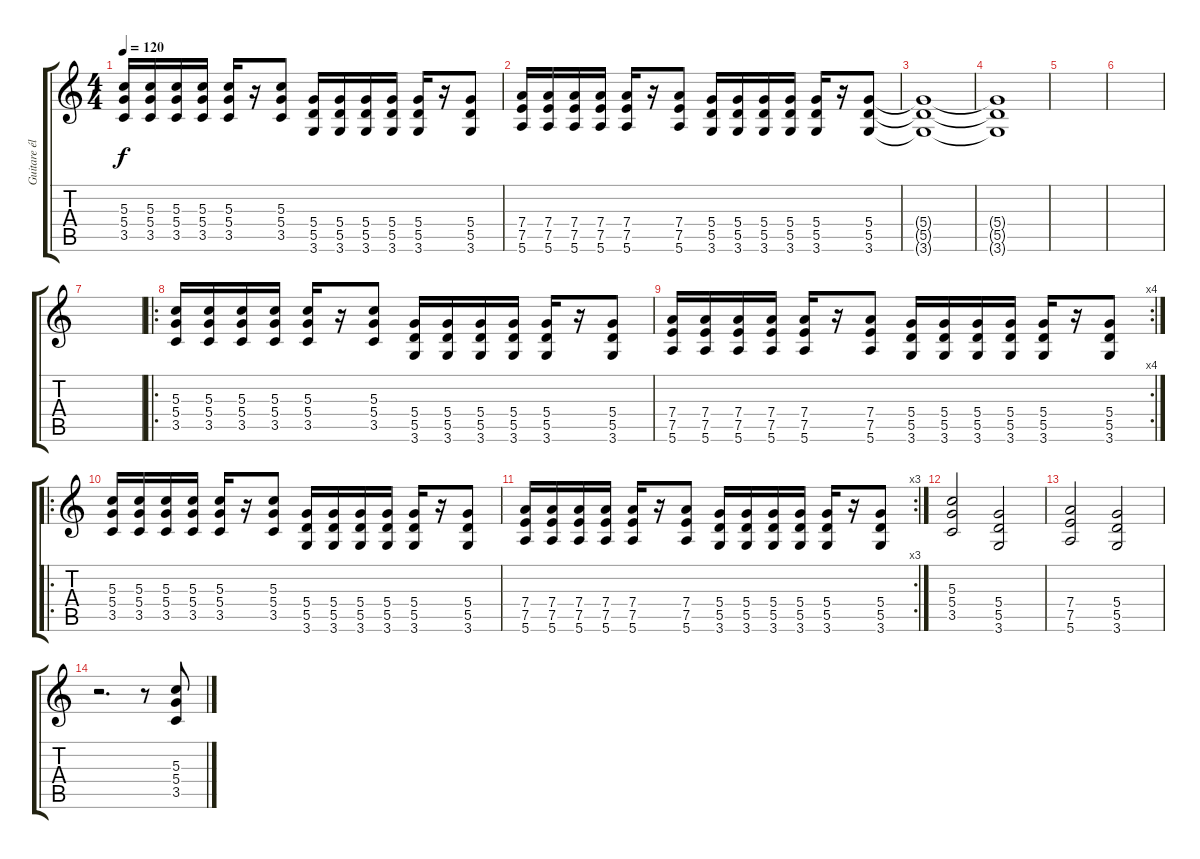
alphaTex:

\track ("Guitare électrique rhytmique" "Guitare él") {instrument electricguitarclean}
\staff {score tabs}
\tuning (E4 B3 G3 D3 A2 E2) {hide}
\ts (4 4)
\tempo 120
\clef g2
\ks c
(5.3 5.4 3.5).16{dy f volume 9 instrument distortionguitar} (5.3 5.4 3.5).16 (5.3 5.4 3.5).16 (5.3 5.4 3.5).16 (5.3 5.4 3.5).16 r.16 (5.3 5.4 3.5).8 (5.4 5.5 3.6).16 (5.4 5.5 3.6).16 (5.4 5.5 3.6).16 (5.4 5.5 3.6).16 (5.4 5.5 3.6).16 r.16 (5.4 5.5 3.6).8 |
(7.4 7.5 5.6).16 (7.4 7.5 5.6).16 (7.4 7.5 5.6).16 (7.4 7.5 5.6).16 (7.4 7.5 5.6).16 r.16 (7.4 7.5 5.6).8 (5.4 5.5 3.6).16 (5.4 5.5 3.6).16 (5.4 5.5 3.6).16 (5.4 5.5 3.6).16 (5.4 5.5 3.6).16 r.16 (5.4 5.5 3.6).8 |
(5.4{t} 5.5{t} 3.6{t}).1 |
(5.4{t} 5.5{t} 3.6{t}).1 |
|
|
|
\ro
(5.3 5.4 3.5).16{volume 9 instrument distortionguitar} (5.3 5.4 3.5).16 (5.3 5.4 3.5).16 (5.3 5.4 3.5).16 (5.3 5.4 3.5).16 r.16 (5.3 5.4 3.5).8 (5.4 5.5 3.6).16 (5.4 5.5 3.6).16 (5.4 5.5 3.6).16 (5.4 5.5 3.6).16 (5.4 5.5 3.6).16 r.16 (5.4 5.5 3.6).8 |
\rc 4
(7.4 7.5 5.6).16 (7.4 7.5 5.6).16 (7.4 7.5 5.6).16 (7.4 7.5 5.6).16 (7.4 7.5 5.6).16 r.16 (7.4 7.5 5.6).8 (5.4 5.5 3.6).16 (5.4 5.5 3.6).16 (5.4 5.5 3.6).16 (5.4 5.5 3.6).16 (5.4 5.5 3.6).16 r.16 (5.4 5.5 3.6).8 |
\ro
(5.3 5.4 3.5).16{volume 9 instrument distortionguitar} (5.3 5.4 3.5).16 (5.3 5.4 3.5).16 (5.3 5.4 3.5).16 (5.3 5.4 3.5).16 r.16 (5.3 5.4 3.5).8 (5.4 5.5 3.6).16 (5.4 5.5 3.6).16 (5.4 5.5 3.6).16 (5.4 5.5 3.6).16 (5.4 5.5 3.6).16 r.16 (5.4 5.5 3.6).8 |
\rc 3
(7.4 7.5 5.6).16 (7.4 7.5 5.6).16 (7.4 7.5 5.6).16 (7.4 7.5 5.6).16 (7.4 7.5 5.6).16 r.16 (7.4 7.5 5.6).8 (5.4 5.5 3.6).16 (5.4 5.5 3.6).16 (5.4 5.5 3.6).16 (5.4 5.5 3.6).16 (5.4 5.5 3.6).16 r.16 (5.4 5.5 3.6).8 |
(5.3 5.4 3.5).2{volume 8 instrument distortionguitar} (5.4 5.5 3.6).2 |
(7.4 7.5 5.6).2 (5.4 5.5 3.6).2 |
r.2{d} r.8 (5.3 5.4 3.5).8{volume 10 instrument distortionguitar}
